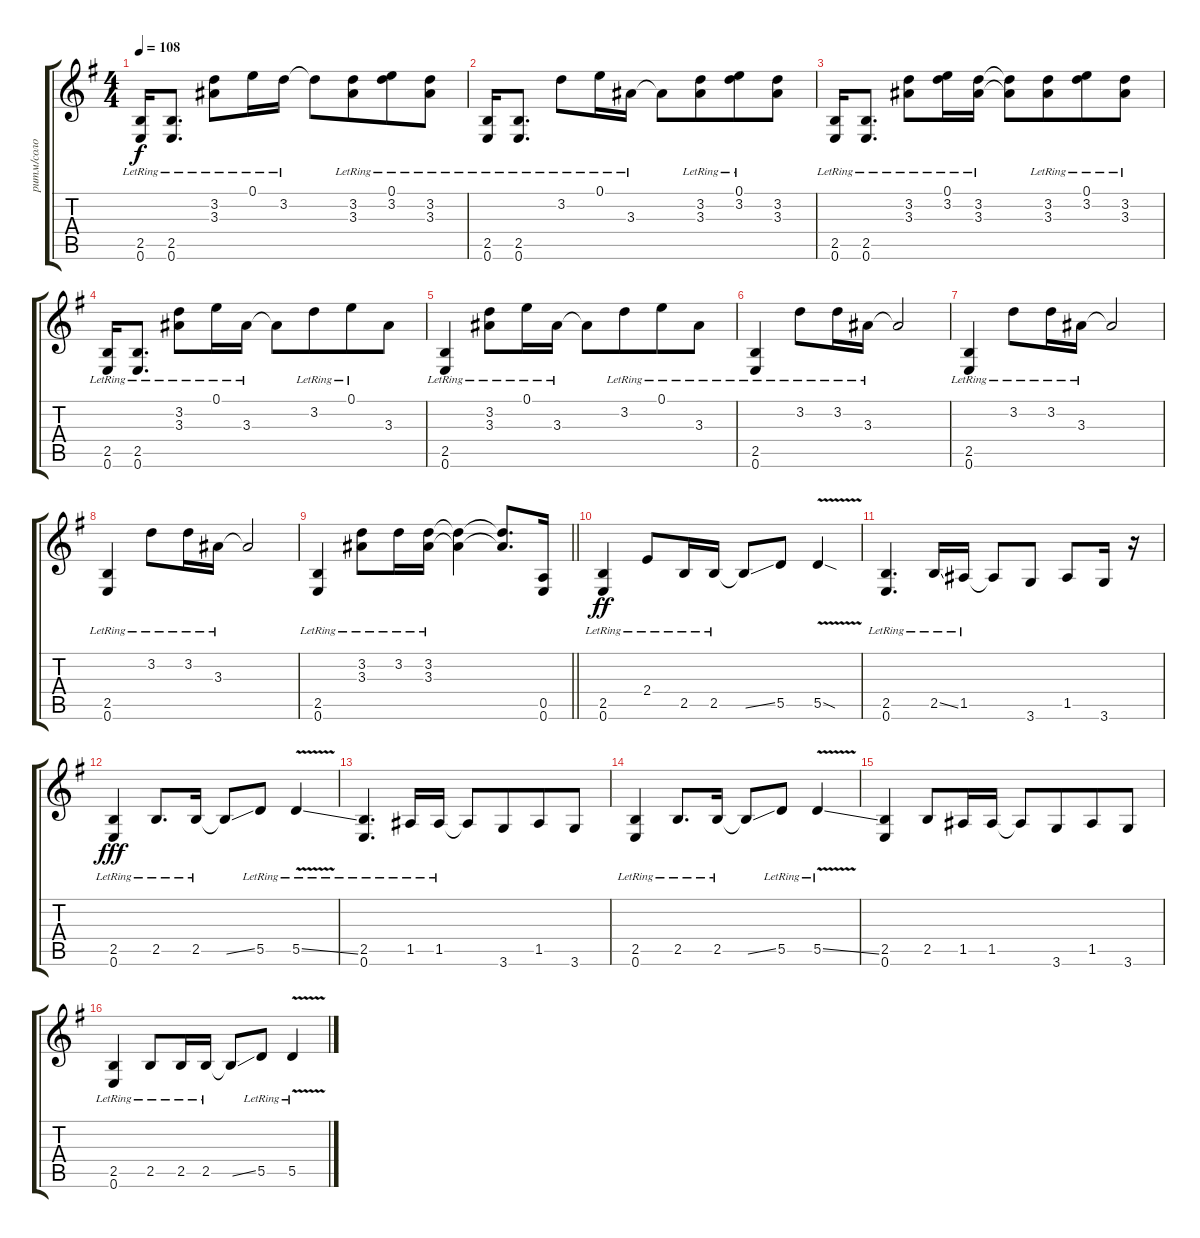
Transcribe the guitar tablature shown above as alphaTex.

\track ("ритм/соло" "ритм/соло") {instrument acousticguitarsteel}
\staff {score tabs}
\tuning (E4 B3 G3 D3 A2 E2) {hide}
\ts (4 4)
\tempo 108
\clef g2
\ks eminor
(2.5{lr} 0.6{lr}).16{dy f} (2.5{lr} 0.6{lr}).8{d} (3.2{lr} 3.3{lr}).8 0.1{lr}.16 3.2{lr}.16 3.2{t}.8 (3.2{lr} 3.3{lr}).8{beam merge} (0.1{lr} 3.2{lr}).8 (3.2{lr} 3.3{lr}).8 |
(2.5{lr} 0.6{lr}).16 (2.5{lr} 0.6{lr}).8{d} 3.2{lr}.8 0.1{lr}.16 3.3{lr}.16 3.3{t}.8 (3.2{lr} 3.3{lr}).8{beam merge} (0.1{lr} 3.2{lr}).8 (3.2 3.3).8 |
(2.5{lr} 0.6{lr}).16 (2.5{lr} 0.6{lr}).8{d} (3.2{lr} 3.3{lr}).8 (0.1{lr} 3.2{lr}).16 (3.2{lr} 3.3{lr}).16 (3.2{t} 3.3{t}).8 (3.2{lr} 3.3{lr}).8{beam merge} (0.1{lr} 3.2{lr}).8 (3.2{lr} 3.3{lr}).8 |
(2.5{lr} 0.6{lr}).16 (2.5{lr} 0.6{lr}).8{d} (3.2{lr} 3.3{lr}).8 0.1{lr}.16 3.3{lr}.16 3.3{t}.8 3.2{lr}.8{beam merge} 0.1{lr}.8 3.3.8 |
(2.5{lr} 0.6{lr}).4 (3.2{lr} 3.3{lr}).8 0.1{lr}.16 3.3{lr}.16 3.3{t}.8 3.2{lr}.8{beam merge} 0.1{lr}.8 3.3{lr}.8 |
(2.5{lr} 0.6{lr}).4 3.2{lr}.8 3.2{lr}.16 3.3{lr}.16 3.3{t}.2 |
(2.5{lr} 0.6{lr}).4 3.2{lr}.8 3.2{lr}.16 3.3{lr}.16 3.3{t}.2 |
(2.5{lr} 0.6{lr}).4 3.2{lr}.8 3.2{lr}.16 3.3{lr}.16 3.3{t}.2 |
\barLineRight lightlight
(2.5{lr} 0.6{lr}).4 (3.2{lr} 3.3{lr}).8 3.2{lr}.16 (3.2{lr} 3.3{lr}).16 (3.2{t} 3.3{t}).4 (3.2{t} 3.3{t}).8{d} (0.5 0.6).16 |
(2.5{lr} 0.6{lr}).4{dy ff} 2.4{lr}.8 2.5{lr}.16 2.5{lr}.16 2.5{ss t}.8 5.5.8 5.5{v sod}.4 |
(2.5{lr} 0.6{lr}).4{d} 2.5{ss lr}.16 1.5{lr}.16 1.5{t}.8 3.6.8 1.5.8 3.6.16 r.16 |
(2.5{lr} 0.6{lr}).4{dy fff instrument distortionguitar} 2.5{lr}.8{d} 2.5{lr}.16 2.5{ss t}.8 5.5{lr}.8 5.5{v ss lr}.4 |
(2.5{lr} 0.6{lr}).4{d} 1.5{lr}.16 1.5{lr}.16 1.5{t}.8 3.6.8{beam merge} 1.5.8 3.6.8 |
(2.5{lr} 0.6{lr}).4 2.5{lr}.8{d} 2.5{lr}.16 2.5{ss t}.8 5.5{lr}.8 5.5{v ss lr}.4 |
(2.5 0.6).4 2.5.8 1.5.16 1.5.16 1.5{t}.8 3.6.8{beam merge} 1.5.8 3.6.8 |
(2.5{lr} 0.6{lr}).4 2.5{lr}.8 2.5{lr}.16 2.5{lr}.16 2.5{ss t}.8 5.5{lr}.8 5.5{v lr}.4
